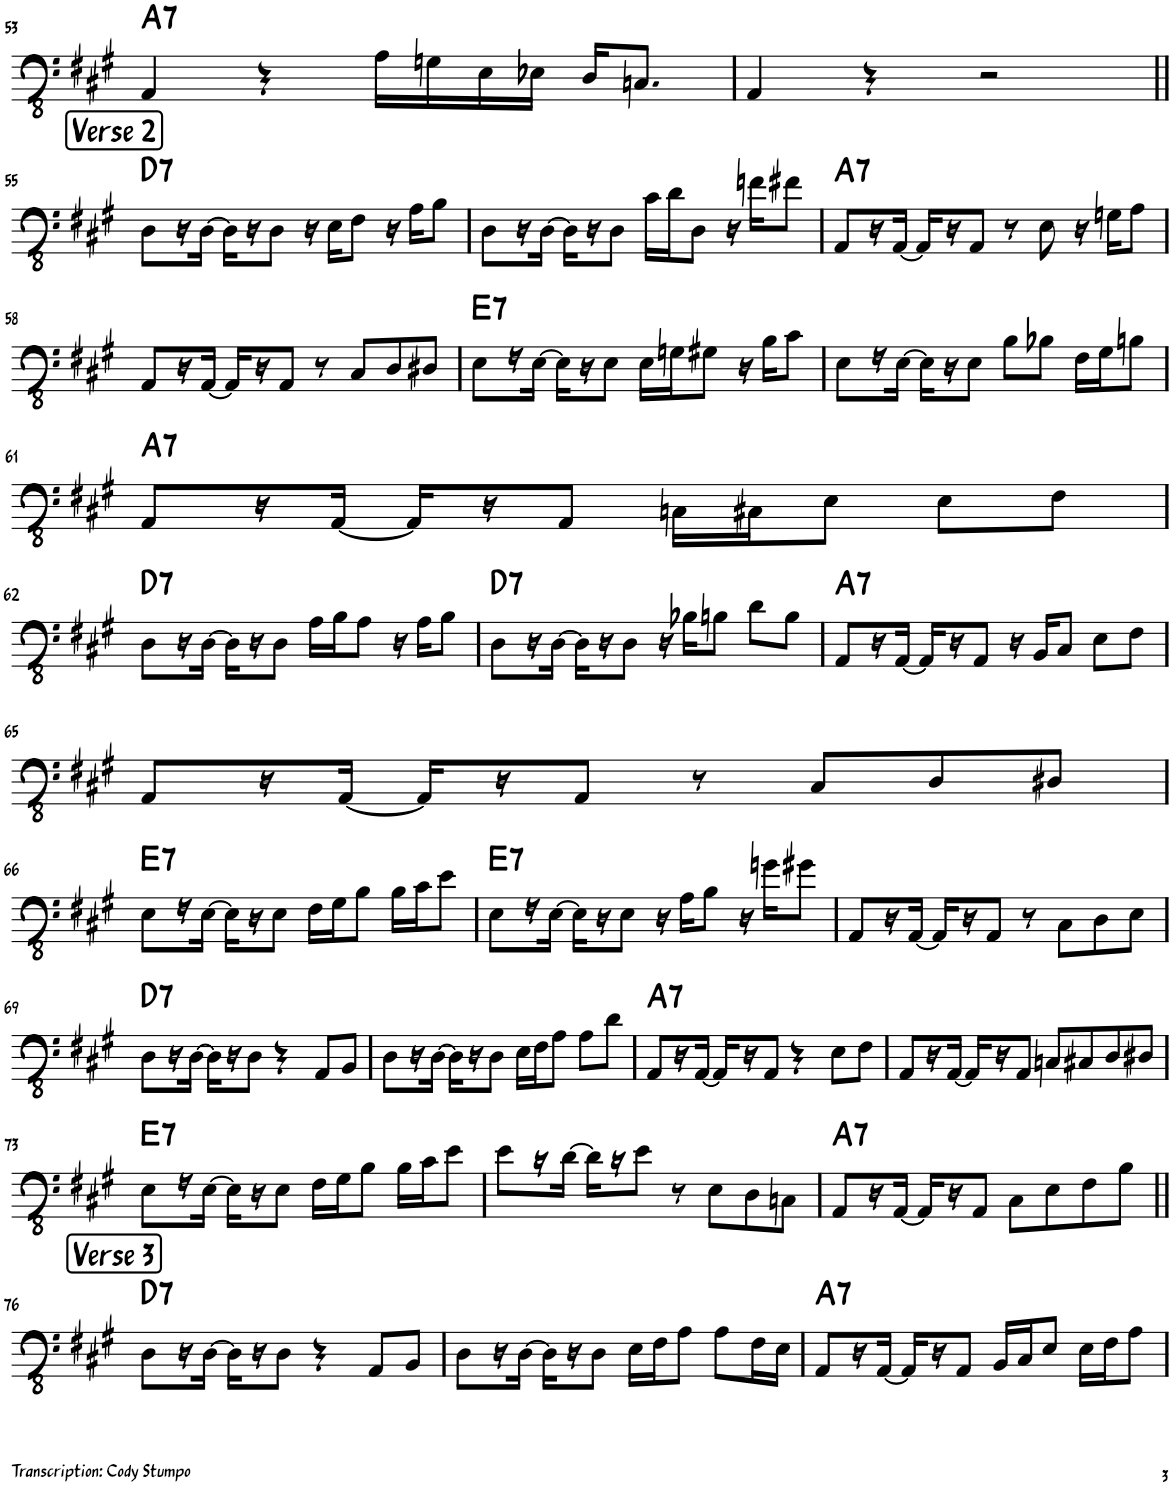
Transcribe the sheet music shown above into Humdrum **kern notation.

**kern	**harte
*part1	*part1
*staff1	*
*I"Piano	*
*I'Pno.	*
!!LO:PB:g=z
*clefFv4	*
*k[f#c#g#]	*
*M4/4	*
=53	=53
!	!LO:H:kt=7
4AAA/	A:7
4r	.
16AA\LL	.
16GGn\	.
16EE\	.
16EE-X\JJ	.
16DD/KL	.
8.CCn/J	.
=54	=54
4AAA/	.
4r	.
2r	.
!!LO:LB:g=z
!!LO:REH:place=s1:a:B:rj:fs=14:t=Verse 2
=55||	=55||
!	!LO:H:kt=7
8DD\L	D:7
16r	.
[16DD\JJ	.
16DD\LL]	.
16r	.
8DD\J	.
16r	.
16EE\KL	.
8FF#\J	.
16r	.
16AA\KL	.
8BB\J	.
=56	=56
8DD\L	.
16r	.
[16DD\JJ	.
16DD\LL]	.
16r	.
8DD\J	.
16C#\LL	.
16D\J	.
8DD\J	.
16r	.
16Fn\KL	.
8F#X\J	.
=57	=57
!	!LO:H:kt=7
8AAA/L	A:7
16r	.
[16AAA/JJ	.
16AAA/LL]	.
16r	.
8AAA/J	.
8r	.
8EE\	.
16r	.
16GGn\KL	.
8AA\J	.
!!LO:LB:g=z
=58	=58
8AAA/L	.
16r	.
[16AAA/JJ	.
16AAA/LL]	.
16r	.
8AAA/J	.
8r	.
8CC#/L	.
8DD/	.
8DD#X/J	.
=59	=59
!	!LO:H:kt=7
8EE\L	E:7
16r	.
[16EE\JJ	.
16EE\LL]	.
16r	.
8EE\J	.
16EE\LL	.
16GGn\J	.
8GG#X\J	.
16r	.
16BB\KL	.
8C#\J	.
=60	=60
8EE\L	.
16r	.
[16EE\JJ	.
16EE\LL]	.
16r	.
8EE\J	.
8BB\L	.
8BB-X\J	.
16FF#\LL	.
16GG#\J	.
8BBn\J	.
!!LO:LB:g=z
=61	=61
!	!LO:H:kt=7
8AAA/L	A:7
16r	.
[16AAA/JJ	.
16AAA/LL]	.
16r	.
8AAA/J	.
16CCn\LL	.
16CC#X\J	.
8EE\J	.
8EE\L	.
8FF#\J	.
!!LO:LB:g=z
=62	=62
!	!LO:H:kt=7
8DD\L	D:7
16r	.
[16DD\JJ	.
16DD\LL]	.
16r	.
8DD\J	.
16AA\LL	.
16BB\J	.
8AA\J	.
16r	.
16AA\KL	.
8BB\J	.
=63	=63
!	!LO:H:kt=7
8DD\L	D:7
16r	.
[16DD\JJ	.
16DD\LL]	.
16r	.
8DD\J	.
16r	.
16BB-X\KL	.
8BBn\J	.
8D\L	.
8BB\J	.
=64	=64
!	!LO:H:kt=7
8AAA/L	A:7
16r	.
[16AAA/JJ	.
16AAA/LL]	.
16r	.
8AAA/J	.
16r	.
16BBB/KL	.
8CC#/J	.
8EE\L	.
8FF#\J	.
!!LO:LB:g=z
=65	=65
8AAA/L	.
16r	.
[16AAA/JJ	.
16AAA/LL]	.
16r	.
8AAA/J	.
8r	.
8CC#/L	.
8DD/	.
8DD#X/J	.
!!LO:LB:g=z
=66	=66
!	!LO:H:kt=7
8EE\L	E:7
16r	.
[16EE\JJ	.
16EE\LL]	.
16r	.
8EE\J	.
16FF#\LL	.
16GG#\J	.
8BB\J	.
16BB\LL	.
16C#\J	.
8E\J	.
=67	=67
!	!LO:H:kt=7
8EE\L	E:7
16r	.
[16EE\JJ	.
16EE\LL]	.
16r	.
8EE\J	.
16r	.
16AA\KL	.
8BB\J	.
16r	.
16Gn\KL	.
8G#X\J	.
=68	=68
8AAA/L	.
16r	.
[16AAA/JJ	.
16AAA/LL]	.
16r	.
8AAA/J	.
8r	.
8CC#\L	.
8DD\	.
8EE\J	.
!!LO:LB:g=z
=69	=69
!	!LO:H:kt=7
8DD\L	D:7
16r	.
[16DD\JJ	.
16DD\LL]	.
16r	.
8DD\J	.
4r	.
8AAA/L	.
8BBB/J	.
=70	=70
8DD\L	.
16r	.
[16DD\JJ	.
16DD\LL]	.
16r	.
8DD\J	.
16EE\LL	.
16FF#\J	.
8AA\J	.
8AA\L	.
8D\J	.
=71	=71
!	!LO:H:kt=7
8AAA/L	A:7
16r	.
[16AAA/JJ	.
16AAA/LL]	.
16r	.
8AAA/J	.
4r	.
8EE\L	.
8FF#\J	.
=72	=72
8AAA/L	.
16r	.
[16AAA/JJ	.
16AAA/LL]	.
16r	.
8AAA/J	.
8CCn/L	.
8CC#X/	.
8DD/	.
8DD#X/J	.
!!LO:LB:g=z
=73	=73
!	!LO:H:kt=7
8EE\L	E:7
16r	.
[16EE\JJ	.
16EE\LL]	.
16r	.
8EE\J	.
16FF#\LL	.
16GG#\J	.
8BB\J	.
16BB\LL	.
16C#\J	.
8E\J	.
=74	=74
8E\L	.
16r	.
[16D\JJ	.
16D\LL]	.
16r	.
8E\J	.
8r	.
8EE\L	.
8DD\	.
8CCn\J	.
=75	=75
!	!LO:H:kt=7
8AAA/L	A:7
16r	.
[16AAA/JJ	.
16AAA/LL]	.
16r	.
8AAA/J	.
8CC#\L	.
8EE\	.
8FF#\	.
8BB\J	.
!!LO:LB:g=z
!!LO:REH:place=s1:a:B:rj:fs=14:t=Verse 3
=76||	=76||
!	!LO:H:kt=7
8DD\L	D:7
16r	.
[16DD\JJ	.
16DD\LL]	.
16r	.
8DD\J	.
4r	.
8AAA/L	.
8BBB/J	.
=77	=77
8DD\L	.
16r	.
[16DD\JJ	.
16DD\LL]	.
16r	.
8DD\J	.
16EE\LL	.
16FF#\J	.
8AA\J	.
8AA\L	.
16FF#\L	.
16EE\JJ	.
=78	=78
!	!LO:H:kt=7
8AAA/L	A:7
16r	.
[16AAA/JJ	.
16AAA/LL]	.
16r	.
8AAA/J	.
16BBB/LL	.
16CC#/J	.
8EE/J	.
16EE\LL	.
16FF#\J	.
8AA\J	.
=	=
*-	*-
